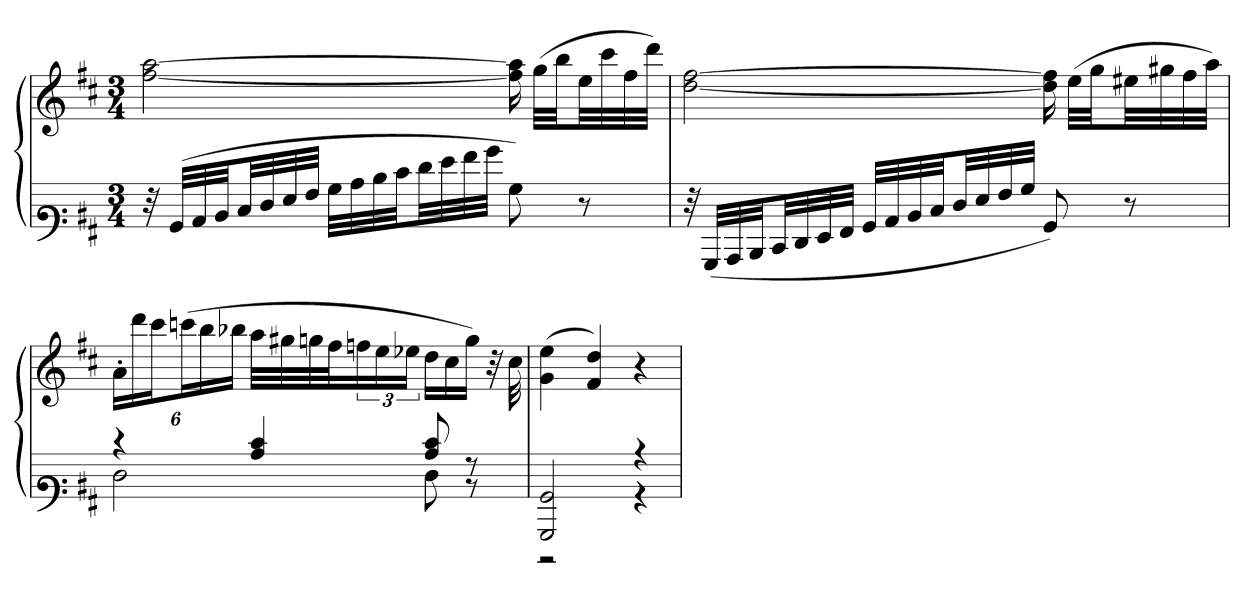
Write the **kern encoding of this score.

**kern	**kern
*part1	*part1
*staff2	*staff1
*clefF2	*clefG2
*k[f#c#]	*k[f#c#]
*M3/4	*M3/4
=	=
32r	[2ff# [2aa
(32DLLL	.
32E	.
32F#JJ	.
32GLL	.
32A	.
32B	.
32c#JJJ	.
32dLLL	.
32e	.
32f#	.
32gJJ	.
32aLL	.
32b	.
32cc#	.
32ddJJJ	.
8d)	16ff#] 16aa]
.	(32ggLLL
.	32bbJJ
8r	32eeLL
.	32ccc#
.	32ff#
.	32dddJJJ)
=	=
32r	[2dd [2ff#
(32DDLLL	.
32EE	.
32FF#JJ	.
32GGLL	.
32AA	.
32BB	.
32C#JJJ	.
32DLLL	.
32E	.
32F#	.
32GJJ	.
32ALL	.
32B	.
32c#	.
32dJJJ	.
8D)	16dd] 16ff#]
.	(32eeLLL
.	32ggJJ
8r	32ee#XLL
.	32gg#X
.	32ff#
.	32aaJJJ)
=	=
*^	*
4r	2A	24a'LL
.	.	24ddd
.	.	24ccc#J
.	.	(24cccnL
.	.	24bb
.	.	24bb-XJJ
4e 4g	.	32aaLLL
.	.	32gg#X
.	.	32ggn
.	.	32ff#J
.	.	24ffn
.	.	24ee
.	.	24ee-XJJ
8e 8g	8A	16ddLL
.	.	16cc#
8r	8r	16ggJJ)
.	.	32r
.	.	32cc#
=	=	=
2DD 2D	2r	(4g 4ee
.	.	4f# 4dd)
4r	4r	4r
*v	*v	*
=	=
*-	*-
